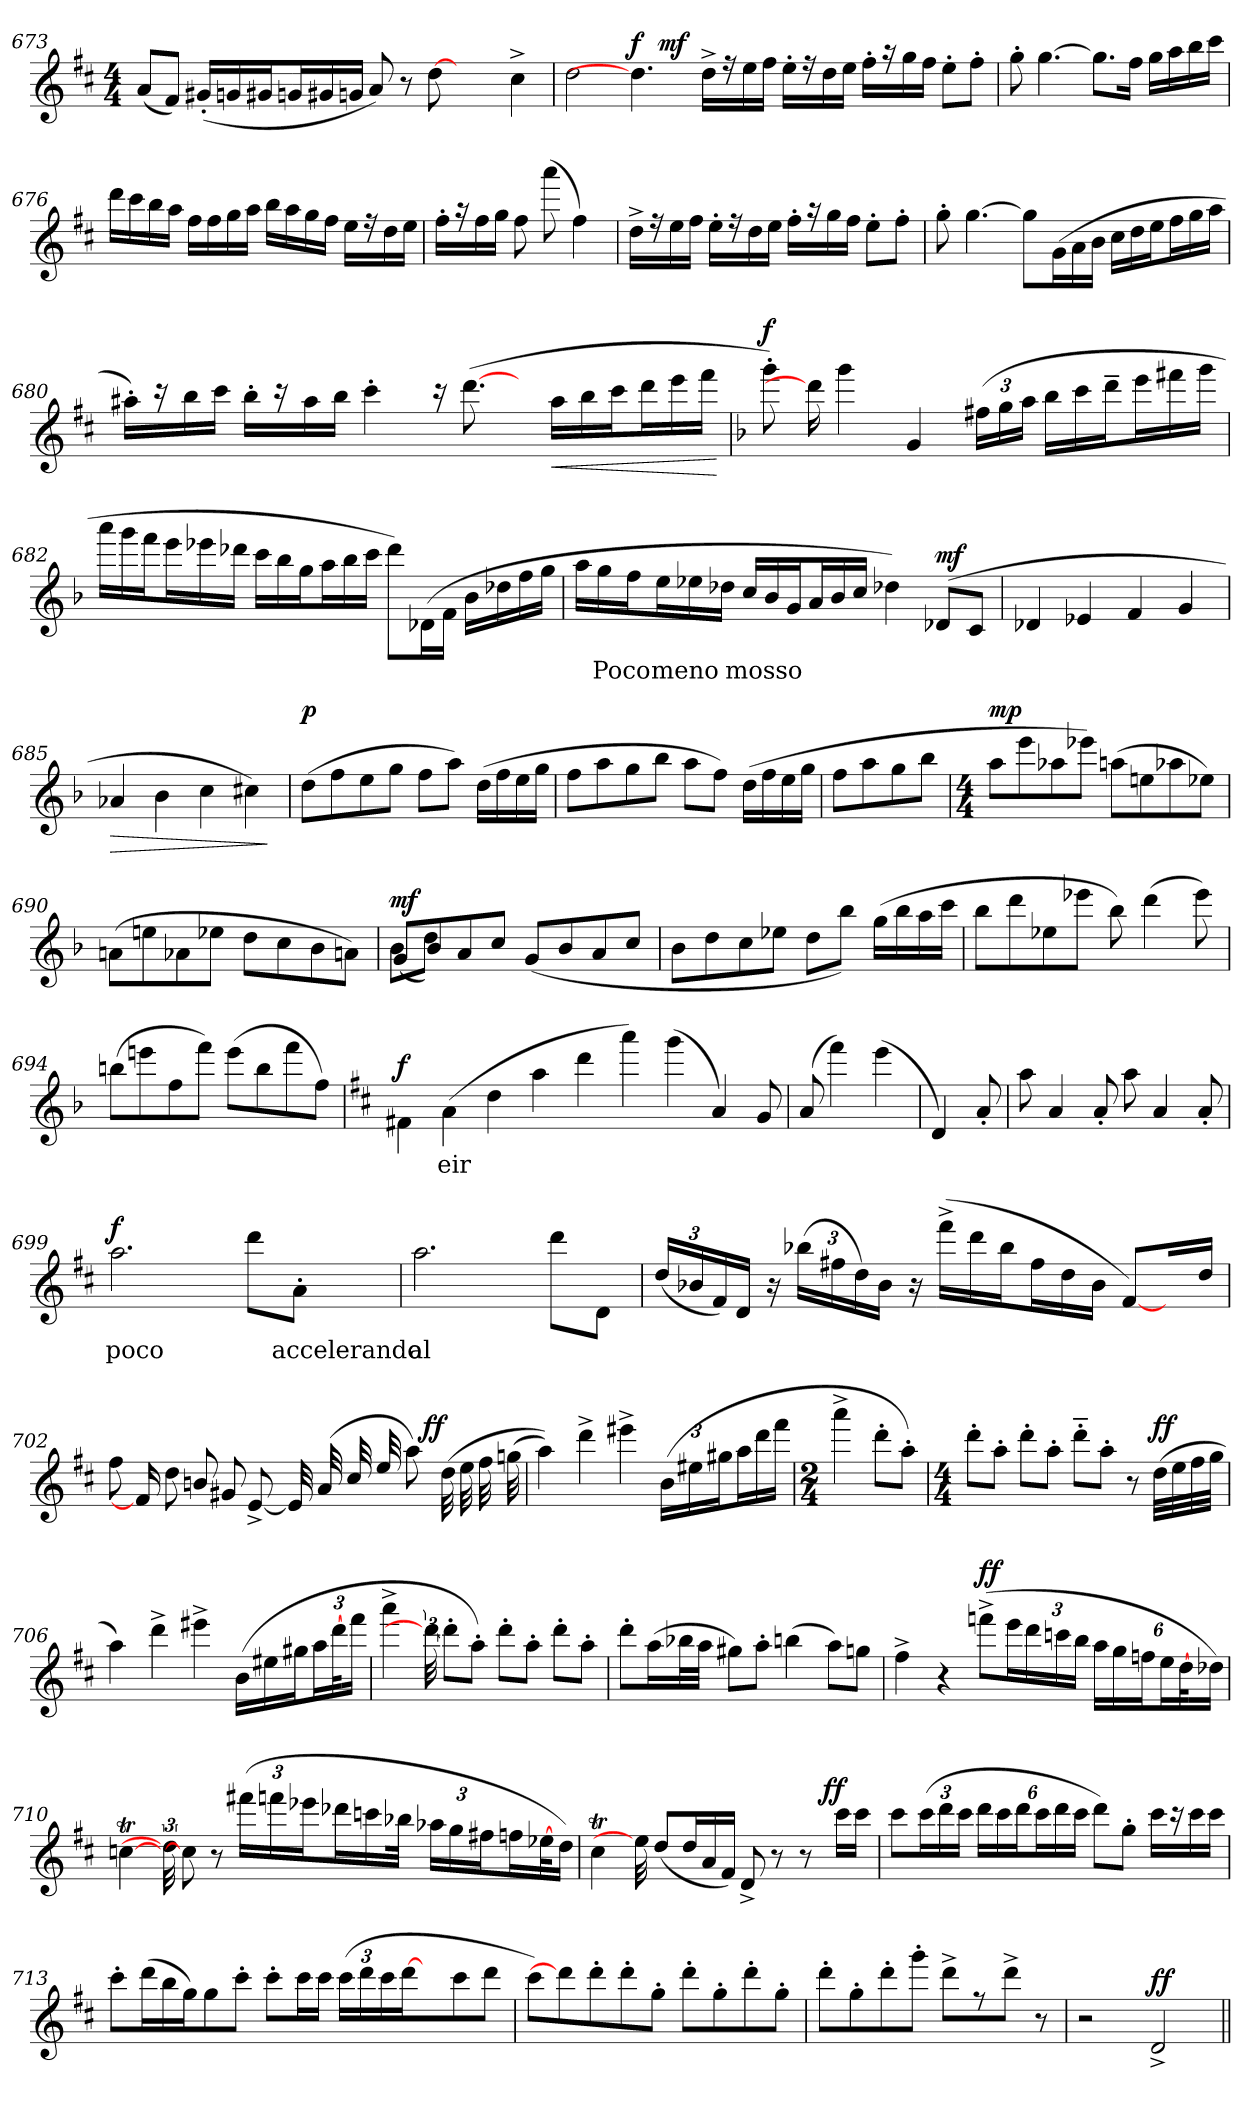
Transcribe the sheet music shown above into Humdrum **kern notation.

**kern	**text	**dynam
*part1	*part1	*part1
*staff1	*staff1	*staff1
!!LO:LB:g=z
*clefG2	*	*
*k[f#c#]	*	*
*M4/4	*	*
=673	=673	=673
(8a/L	.	.
8f#/J)	.	.
(16g#X'/LL	.	.
16gn/	.	.
16g#X/J	.	.
16gn/L	.	.
16g#X/	.	.
16gn/JJ	.	.
8a/)	.	.
8r	.	.
[8dd\	.	.
4.ryy	.	.
4cc#^\	.	.
=674	=674	=674
*^	*	*
2dd\	2ryy	.	.
!	!	!	!LO:DY:b
4.dd\]	8ryy	.	f
!	!	!	!LO:DY:b
.	1ryy	.	mf
16dd^\LL	.	.	.
16ree	.	.	.
16ee\	.	.	.
16ff#\JJ	.	.	.
16ee'\LL	.	.	.
16ree	.	.	.
16dd\	.	.	.
16ee\JJ	.	.	.
16ff#'\LL	.	.	.
16rgg	.	.	.
16gg\	.	.	.
16ff#\JJ	.	.	.
8ee'\L	4ryy	.	.
8ff#'\J	.	.	.
*v	*v	*	*
!!LO:LB:g=z
=675	=675	=675
8gg'\	.	.
[4.gg\	.	.
8.gg\L]	.	.
16ff#\Jk	.	.
16gg\LL	.	.
16aa\	.	.
16bb\	.	.
16ccc#\JJ	.	.
=676	=676	=676
16ddd\LL	.	.
16ccc#\	.	.
16bb\	.	.
16aa\JJ	.	.
16ff#\LL	.	.
16ff#\	.	.
16gg\	.	.
16aa\JJ	.	.
16bb\LL	.	.
16aa\	.	.
16gg\	.	.
16ff#\JJ	.	.
16ee\LL	.	.
16ree	.	.
16dd\	.	.
16ee\JJ	.	.
!!LO:LB:g=z
=677	=677	=677
16ff#'\LL	.	.
16rgg	.	.
16ff#\	.	.
16gg\JJ	.	.
8ff#\	.	.
(8aaa\	.	.
4ff#\)	.	.
=678	=678	=678
16dd^\LL	.	.
16ree	.	.
16ee\	.	.
16ff#\JJ	.	.
16ee'\LL	.	.
16ree	.	.
16dd\	.	.
16ee\JJ	.	.
16ff#'\LL	.	.
16rgg	.	.
16gg\	.	.
16ff#\JJ	.	.
8ee'\L	.	.
8ff#'\J	.	.
!!LO:LB:g=z
=679	=679	=679
8gg'\	.	.
[4.gg\	.	.
8gg\L]	.	.
(16g\L	.	.
16a\	.	.
16b\JJ	.	.
16cc#\LL	.	.
16dd\	.	.
16ee\J	.	.
16ff#\L	.	.
16gg\	.	.
16aa\JJ	.	.
=680	=680	=680
16aa#X'\LL)	.	.
16rbb	.	.
16bb\	.	.
16ccc#\JJ	.	.
16bb'\LL	.	.
16rbb	.	.
16aa#\	.	.
16bb\JJ	.	.
4ccc#'\	.	.
16rbb	.	.
([8.ddd\	.	.
16ryy	.	.
!	!	!LO:HP:b
16aa#\LL	.	<
16bb\	.	.
16ccc#\J	.	.
16ddd\L	.	.
16eee\	.	.
16fff#\JJ	.	.
.	.	[
!!LO:LB:g=z
=681	=681	=681
*k[b-]	*	*
!	!	!LO:DY:b
8ggg'\)	.	f
16ddd\]	.	.
4ggg\	.	.
4g/	.	.
(24ff#X\LL	.	.
24gg\	.	.
24aa\JJ	.	.
16bb-\LL	.	.
16ccc\	.	.
16ddd~\J	.	.
16eee\L	.	.
16fff#X\	.	.
16ggg\JJ	.	.
=682	=682	=682
16aaa\LL	.	.
16ggg\	.	.
16fff\J	.	.
16eee\L	.	.
16eee-X\	.	.
16ddd-X\JJ	.	.
16ccc\LL	.	.
16bb-\	.	.
16gg\J	.	.
16aa\L	.	.
16bb-\	.	.
16ccc\JJ	.	.
8ddd-\L)	.	.
(16d-X\L	.	.
16f\JJ	.	.
16b-\LL	.	.
16dd-X\	.	.
16ff\	.	.
16gg\JJ	.	.
!!LO:LB:g=z
=683	=683	=683
16aa\LL	.	.
16gg\	Poco	.
16ff\J	.	.
16ee\L	meno	.
16ee-X\	.	.
16dd-X\JJ	.	.
16cc/LL	mosso	.
16b-/	.	.
16g/J	.	.
16a/L	.	.
16b-/	.	.
16cc/JJ	.	.
4dd-X\)	.	.
!	!	!LO:DY:b
(8d-X/L	.	mf
8c/J	.	.
=684	=684	=684
4d-X/	.	.
4e-X/	.	.
4f/	.	.
4g/	.	.
=685	=685	=685
!	!	!LO:HP:b
4a-X/	.	>
4b-\	.	.
4cc\	.	.
4cc#X\)	.	.
.	.	]
!!LO:LB:g=z
=686	=686	=686
!	!	!LO:DY:b
(8dd\L	.	p
8ff\	.	.
8ee\	.	.
8gg\J	.	.
8ff\L	.	.
8aa\J)	.	.
(16dd\LL	.	.
16ff\	.	.
16ee\	.	.
16gg\JJ	.	.
=687	=687	=687
8ff\L	.	.
8aa\	.	.
8gg\	.	.
8bb-\J	.	.
8aa\L	.	.
8ff\J)	.	.
(16dd\LL	.	.
16ff\	.	.
16ee\	.	.
16gg\JJ	.	.
=688	=688	=688
8ff\L	.	.
8aa\	.	.
8gg\	.	.
8bb-\J	.	.
!!LO:LB:g=z
=689	=689	=689
*M4/4	*	*
!	!	!LO:DY:b
8aa\L	.	mp
8eee\	.	.
8aa-X\	.	.
8eee-X\J)	.	.
(8aan\L	.	.
8een\	.	.
8aa-X\	.	.
8ee-X\J)	.	.
=690	=690	=690
(8an\L	.	.
8een\	.	.
8a-X\	.	.
8ee-X\J	.	.
8dd\L	.	.
8cc\	.	.
8b-\	.	.
8an\J)	.	.
=691	=691	=691
*^	*	*
!	!	!	!LO:DY:b
8b-\L	(8g/L	.	mf
8dd\J)	8b-/	.	.
2.ryy	8a/	.	.
.	8cc/J	.	.
.	(8g/L	.	.
.	8b-/	.	.
.	8a/	.	.
.	8cc/J	.	.
*v	*v	*	*
!!LO:LB:g=z
=692	=692	=692
8b-\L	.	.
8dd\	.	.
8cc\	.	.
8ee-X\J	.	.
8dd\L	.	.
8bb-\J)	.	.
(16gg\LL	.	.
16bb-\	.	.
16aa\	.	.
16ccc\JJ	.	.
=693	=693	=693
8bb-\L	.	.
8ddd\	.	.
8ee-X\	.	.
8eee-X\J	.	.
8bb-\)	.	.
(4ddd\	.	.
8eee-\)	.	.
=694	=694	=694
(8bbn\L	.	.
8eeen\	.	.
8ff\	.	.
8fff\J)	.	.
(8eee\L	.	.
8bb\	.	.
8fff\	.	.
8ff\J)	.	.
!!LO:LB:g=z
=695	=695	=695
*k[f#c#]	*	*
!	!	!LO:DY:b
4f#X\	.	f
(4a\	eir	.
4dd\	.	.
4aa\	.	.
4ddd\	.	.
4aaa\)	.	.
(4ggg\	.	.
4a/)	.	.
8g/	.	.
=696	=696	=696
(8a/	.	.
4fff#\)	.	.
(4eee\	.	.
=697	=697	=697
4d/)	.	.
8a'/	.	.
=698	=698	=698
8aa\	.	.
4a/	.	.
8a'/	.	.
8aa\	.	.
4a/	.	.
8a'/	.	.
!!LO:LB:g=z
=699	=699	=699
!	!	!LO:DY:b
2.aa\	poco	f
8ddd\L	.	.
8a'\J	accelerando	.
=700	=700	=700
2.aa\	al	.
8ddd\L	.	.
8d\J	.	.
=701	=701	=701
(24dd/LL	.	.
24b-X/	.	.
24f#/J)	.	.
16d/Jk	.	.
16r	.	.
(24bb-X\LL	.	.
24ff#X\	.	.
24dd\J)	.	.
16b-\Jk	.	.
16r	.	.
(16fff#^\LL	.	.
16ddd\	.	.
16bb-\J	.	.
16ff#\L	.	.
16dd\	.	.
16b-\JJ	.	.
[8f#/L)	.	.
16ryy	.	.
16dd/Jk	.	.
!!LO:LB:g=z
=702	=702	=702
*^	*	*
8ff#\L	2..ryy	.	.
16f#/L]	.	.	.
8dd\J	.	.	.
8bn/L	.	.	.
8g#X/J	.	.	.
[8e^/L	.	.	.
32e/LL]	.	.	.
(32a/	.	.	.
32cc#/	.	.	.
32ee/JJJ	.	.	.
8aa\L)	.	.	.
!	!	!	!LO:DY:b
.	8.ryy	.	ff
(32dd\LL	.	.	.
32ee\	.	.	.
32ff#\	.	.	.
(32ggn\JJJ	.	.	.
*v	*v	*	*
=703	=703	=703
4aa\))	.	.
4ddd^\	.	.
4eee#X^\	.	.
(24b\LL	.	.
24ee#X\	.	.
24gg#X\J	.	.
16aa\L	.	.
16ddd\	.	.
16fff#\JJ	.	.
!!LO:LB:g=z
=704	=704	=704
*M2/4	*	*
4aaa^\	.	.
8ddd'\L	.	.
8aa'\J)	.	.
=705	=705	=705
*M4/4	*	*
8ddd'\L	.	.
8aa'\J	.	.
8ddd'\L	.	.
8aa'\J	.	.
8ddd~'\L	.	.
8aa'\J	.	.
8r	.	.
!	!	!LO:DY:b
(32dd\LLL	.	ff
32ee\	.	.
32ff#\	.	.
32gg\JJJ	.	.
=706	=706	=706
4aa\)	.	.
4ddd^\	.	.
4eee#X^\	.	.
(16b\LL	.	.
16ee#X\	.	.
16gg#X\J	.	.
24aa\L	.	.
[48ddd\	.	.
48ryy	.	.
24fff#\JJ	.	.
!!LO:LB:g=z
=707	=707	=707
4aaa^\	.	.
48ddd\]	.	.
8ddd'\L	.	.
8aa'\J)	.	.
8ddd'\L	.	.
8aa'\J	.	.
8ddd'\L	.	.
8aa'\J	.	.
=708	=708	=708
8ddd'\L	.	.
(16aa\L	.	.
32bb-X\L	.	.
32aa\JJJ	.	.
8gg#X\L)	.	.
8aa'\J	.	.
(4bbn\	.	.
8aa\L)	.	.
8ggn\J	.	.
=709	=709	=709
4ff#^\	.	.
4r	.	.
!	!	!LO:DY:b
(8fffn^\L	.	ff
16eee\k	.	.
24ddd\L	.	.
24cccn\	.	.
24bb\JJ	.	.
24aa\LL	.	.
24gg\	.	.
24ffn\J	.	.
24ee\L	.	.
[48dd\	.	.
48ryy	.	.
24dd-X\JJ)	.	.
!!LO:LB:g=z
=710	=710	=710
[4ccnT\	.	.
48dd\]	.	.
8cc\]	.	.
8r	.	.
(24fff#X\LL	.	.
24fffn\	.	.
24eee-X\J	.	.
16ddd-X\L	.	.
16cccn\	.	.
32bb-X\JJk	.	.
24aa-X\LL	.	.
24gg\	.	.
24ff#X\J	.	.
16ffn\L	.	.
[32ee-X\	.	.
96ryy	.	.
16dd\JJ)	.	.
=711	=711	=711
*^	*	*
4cc#t\	2...ryy	.	.
32ee-\]	.	.	.
(8dd/L	.	.	.
16dd/L	.	.	.
16a/	.	.	.
16f#/JJ)	.	.	.
8d^/	.	.	.
8r	.	.	.
8r	.	.	.
!	!	!	!LO:DY:b
.	8ryy	.	ff
16ccc#\LL	.	.	.
16ccc#\JJ	.	.	.
.	32ryy	.	.
*v	*v	*	*
!!LO:LB:g=z
=712	=712	=712
8ccc#\L	.	.
(24ccc#\L	.	.
24ddd\	.	.
24ccc#\JJ	.	.
24ddd\LL	.	.
24ccc#\	.	.
24ddd\J	.	.
24ccc#\L	.	.
24ddd\	.	.
24ccc#\JJ	.	.
8ddd\L)	.	.
8gg'\J	.	.
16ccc#\LL	.	.
16rbb	.	.
16ccc#\	.	.
16ccc#\JJ	.	.
=713	=713	=713
8ccc#'\L	.	.
(16ddd\L	.	.
16bb\	.	.
16gg\J)	.	.
8gg\	.	.
8ccc#'\J	.	.
8ccc#'\L	.	.
16ccc#\L	.	.
16ccc#\JJ	.	.
(24ccc#\LL	.	.
24ddd\	.	.
24ccc#\J	.	.
[16ddd\	.	.
8ryy	.	.
8ccc#\	.	.
8ddd\J	.	.
!!LO:LB:g=z
=714	=714	=714
8ccc#\L)	.	.
8ddd\]	.	.
8ddd'\	.	.
8ddd'\	.	.
8gg'\J	.	.
8ddd'\L	.	.
8gg'\	.	.
8ddd'\	.	.
8gg'\J	.	.
=715	=715	=715
8ddd'\L	.	.
8gg'\	.	.
8ddd'\	.	.
8ggg'\J	.	.
8ddd^\L	.	.
8rff	.	.
8ddd^\J	.	.
8r	.	.
=716	=716	=716
2r	.	.
!	!	!LO:DY:b
2d^/	.	ff
=||	=||	=||
*-	*-	*-
